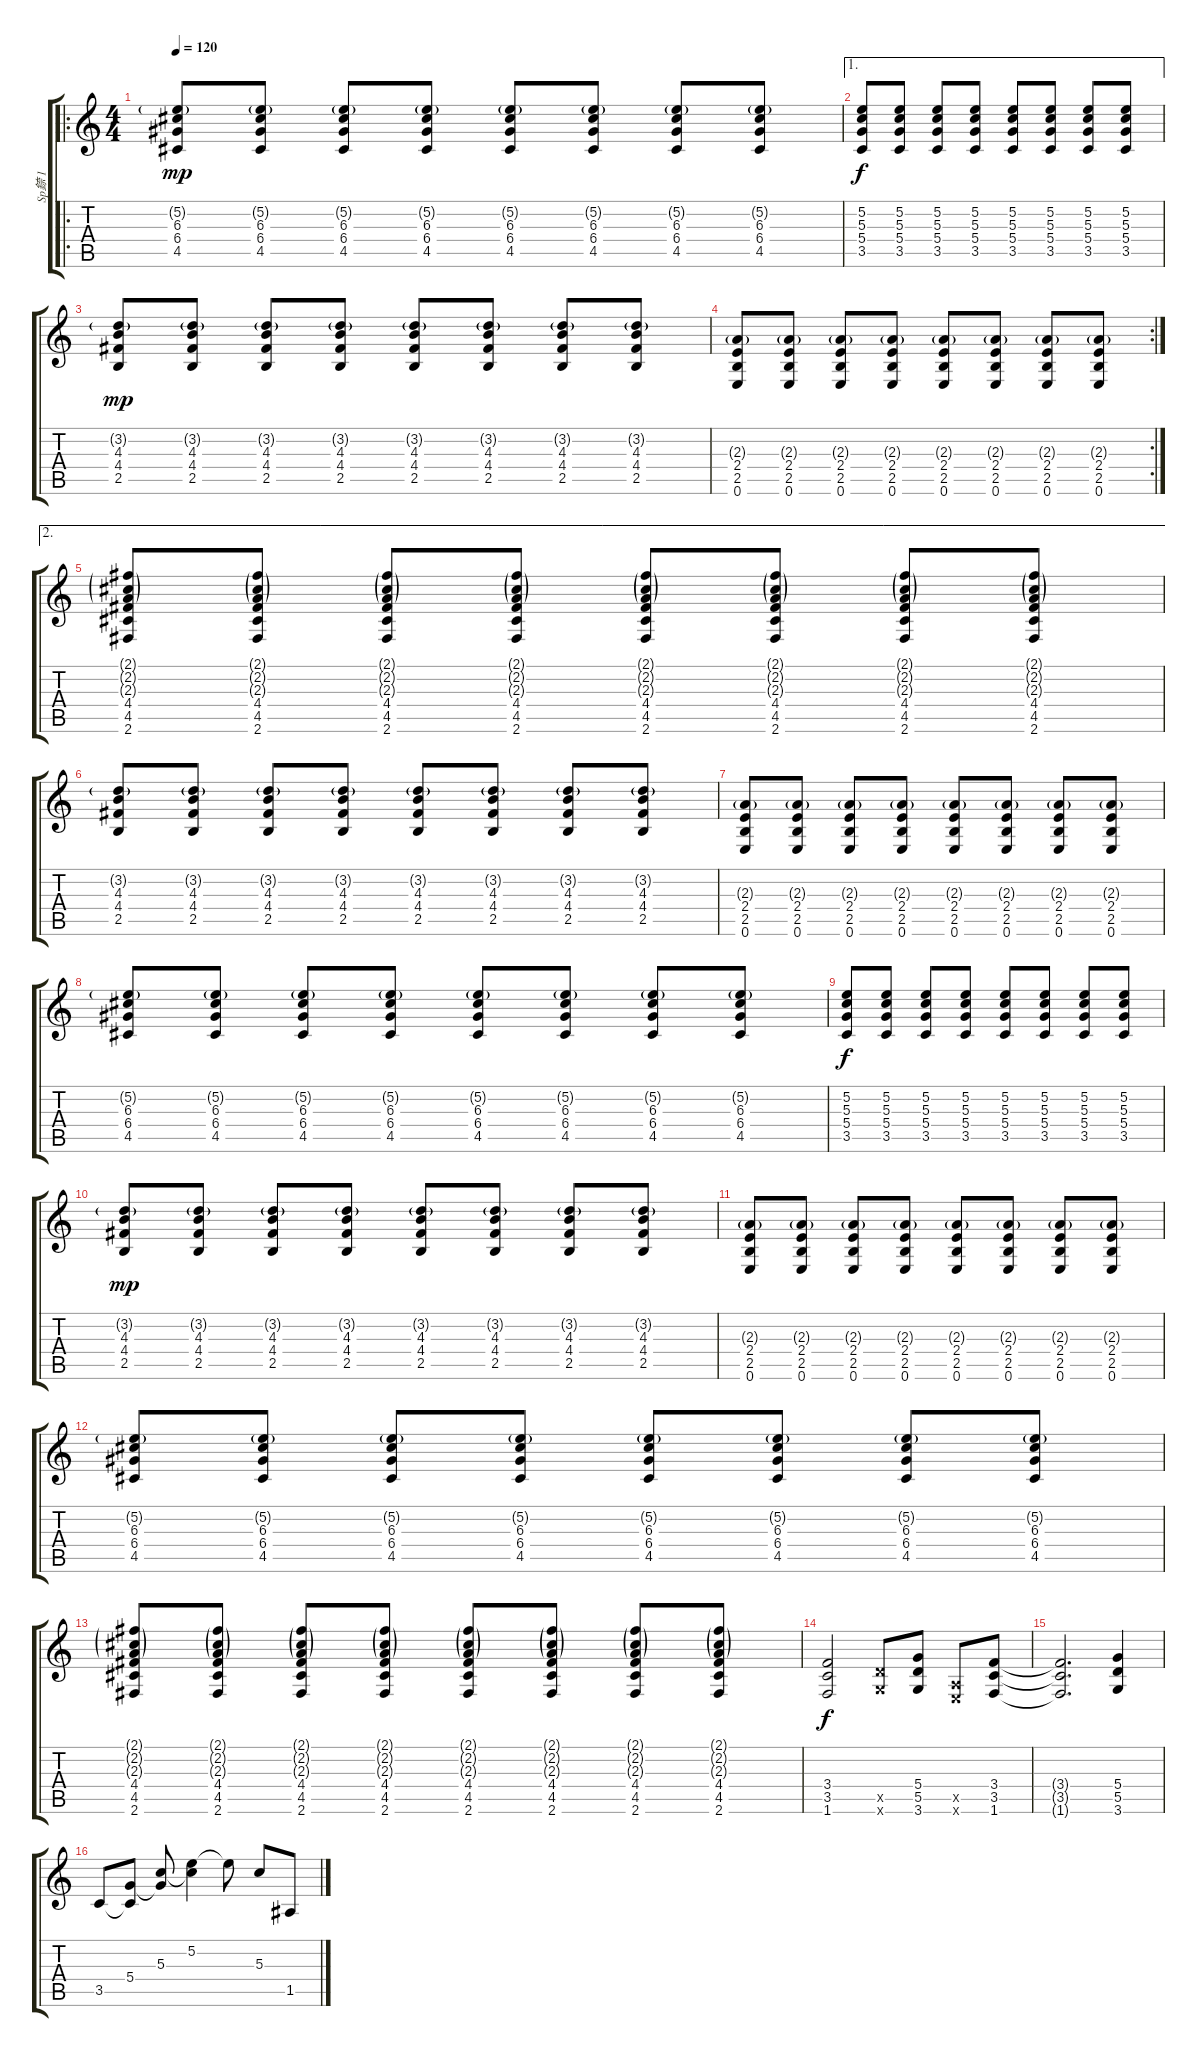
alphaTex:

\track ("Sp錼 1" "Sp錼 1") {instrument overdrivenguitar}
\staff {score tabs}
\tuning (E4 B3 G3 D3 A2 E2) {hide}
\ro
\ts (4 4)
\tempo 120
\clef g2
\ks c
(5.2{g} 6.3 6.4 4.5).8{dy mp} (5.2{g} 6.3 6.4 4.5).8 (5.2{g} 6.3 6.4 4.5).8 (5.2{g} 6.3 6.4 4.5).8 (5.2{g} 6.3 6.4 4.5).8 (5.2{g} 6.3 6.4 4.5).8 (5.2{g} 6.3 6.4 4.5).8 (5.2{g} 6.3 6.4 4.5).8 |
\ae 1
(5.2 5.3 5.4 3.5).8{dy f} (5.2 5.3 5.4 3.5).8 (5.2 5.3 5.4 3.5).8 (5.2 5.3 5.4 3.5).8 (5.2 5.3 5.4 3.5).8 (5.2 5.3 5.4 3.5).8 (5.2 5.3 5.4 3.5).8 (5.2 5.3 5.4 3.5).8 |
(3.2{g} 4.3 4.4 2.5).8{dy mp} (3.2{g} 4.3 4.4 2.5).8 (3.2{g} 4.3 4.4 2.5).8 (3.2{g} 4.3 4.4 2.5).8 (3.2{g} 4.3 4.4 2.5).8 (3.2{g} 4.3 4.4 2.5).8 (3.2{g} 4.3 4.4 2.5).8 (3.2{g} 4.3 4.4 2.5).8 |
\rc 2
(2.3{g} 2.4 2.5 0.6).8 (2.3{g} 2.4 2.5 0.6).8 (2.3{g} 2.4 2.5 0.6).8 (2.3{g} 2.4 2.5 0.6).8 (2.3{g} 2.4 2.5 0.6).8 (2.3{g} 2.4 2.5 0.6).8 (2.3{g} 2.4 2.5 0.6).8 (2.3{g} 2.4 2.5 0.6).8 |
\ae 2
(2.1{g} 2.2{g} 2.3{g} 4.4 4.5 2.6).8 (2.1{g} 2.2{g} 2.3{g} 4.4 4.5 2.6).8 (2.1{g} 2.2{g} 2.3{g} 4.4 4.5 2.6).8 (2.1{g} 2.2{g} 2.3{g} 4.4 4.5 2.6).8 (2.1{g} 2.2{g} 2.3{g} 4.4 4.5 2.6).8 (2.1{g} 2.2{g} 2.3{g} 4.4 4.5 2.6).8 (2.1{g} 2.2{g} 2.3{g} 4.4 4.5 2.6).8 (2.1{g} 2.2{g} 2.3{g} 4.4 4.5 2.6).8 |
(3.2{g} 4.3 4.4 2.5).8 (3.2{g} 4.3 4.4 2.5).8 (3.2{g} 4.3 4.4 2.5).8 (3.2{g} 4.3 4.4 2.5).8 (3.2{g} 4.3 4.4 2.5).8 (3.2{g} 4.3 4.4 2.5).8 (3.2{g} 4.3 4.4 2.5).8 (3.2{g} 4.3 4.4 2.5).8 |
(2.3{g} 2.4 2.5 0.6).8 (2.3{g} 2.4 2.5 0.6).8 (2.3{g} 2.4 2.5 0.6).8 (2.3{g} 2.4 2.5 0.6).8 (2.3{g} 2.4 2.5 0.6).8 (2.3{g} 2.4 2.5 0.6).8 (2.3{g} 2.4 2.5 0.6).8 (2.3{g} 2.4 2.5 0.6).8 |
(5.2{g} 6.3 6.4 4.5).8 (5.2{g} 6.3 6.4 4.5).8 (5.2{g} 6.3 6.4 4.5).8 (5.2{g} 6.3 6.4 4.5).8 (5.2{g} 6.3 6.4 4.5).8 (5.2{g} 6.3 6.4 4.5).8 (5.2{g} 6.3 6.4 4.5).8 (5.2{g} 6.3 6.4 4.5).8 |
(5.2 5.3 5.4 3.5).8{dy f} (5.2 5.3 5.4 3.5).8 (5.2 5.3 5.4 3.5).8 (5.2 5.3 5.4 3.5).8 (5.2 5.3 5.4 3.5).8 (5.2 5.3 5.4 3.5).8 (5.2 5.3 5.4 3.5).8 (5.2 5.3 5.4 3.5).8 |
(3.2{g} 4.3 4.4 2.5).8{dy mp} (3.2{g} 4.3 4.4 2.5).8 (3.2{g} 4.3 4.4 2.5).8 (3.2{g} 4.3 4.4 2.5).8 (3.2{g} 4.3 4.4 2.5).8 (3.2{g} 4.3 4.4 2.5).8 (3.2{g} 4.3 4.4 2.5).8 (3.2{g} 4.3 4.4 2.5).8 |
(2.3{g} 2.4 2.5 0.6).8 (2.3{g} 2.4 2.5 0.6).8 (2.3{g} 2.4 2.5 0.6).8 (2.3{g} 2.4 2.5 0.6).8 (2.3{g} 2.4 2.5 0.6).8 (2.3{g} 2.4 2.5 0.6).8 (2.3{g} 2.4 2.5 0.6).8 (2.3{g} 2.4 2.5 0.6).8 |
(5.2{g} 6.3 6.4 4.5).8 (5.2{g} 6.3 6.4 4.5).8 (5.2{g} 6.3 6.4 4.5).8 (5.2{g} 6.3 6.4 4.5).8 (5.2{g} 6.3 6.4 4.5).8 (5.2{g} 6.3 6.4 4.5).8 (5.2{g} 6.3 6.4 4.5).8 (5.2{g} 6.3 6.4 4.5).8 |
(2.1{g} 2.2{g} 2.3{g} 4.4 4.5 2.6).8 (2.1{g} 2.2{g} 2.3{g} 4.4 4.5 2.6).8 (2.1{g} 2.2{g} 2.3{g} 4.4 4.5 2.6).8 (2.1{g} 2.2{g} 2.3{g} 4.4 4.5 2.6).8 (2.1{g} 2.2{g} 2.3{g} 4.4 4.5 2.6).8 (2.1{g} 2.2{g} 2.3{g} 4.4 4.5 2.6).8 (2.1{g} 2.2{g} 2.3{g} 4.4 4.5 2.6).8 (2.1{g} 2.2{g} 2.3{g} 4.4 4.5 2.6).8 |
(3.4 3.5 1.6).2{dy f} (5.5{x} 3.6{x}).8 (5.4 5.5 3.6).8 (0.5{x} 0.6{x}).8 (3.4 3.5 1.6).8 |
(3.4{t} 3.5{t} 1.6{t}).2{d} (5.4 5.5 3.6).4 |
3.5.8 (5.4 3.5{t}).8 (5.3 5.4{t}).8 (5.2 5.3{t}).4 5.2{t}.8 5.3.8 1.5.8
